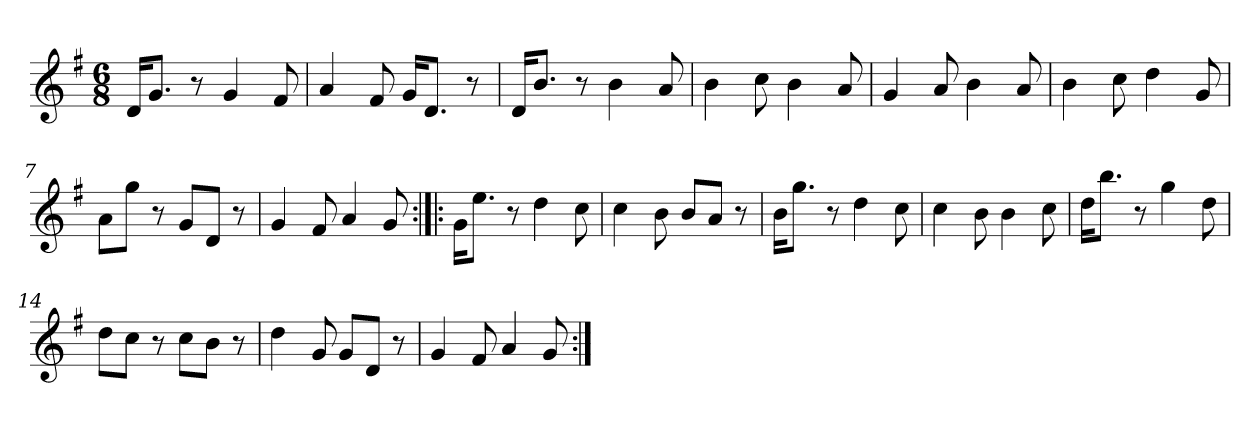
**kern
*part1
*staff1
*clefG2
*k[f#]
*G:
*M6/8
*MM150
=1
16d/KL
8.g/J
8r
4g/
8f#/
=2
4a/
8f#/
16g/KL
8.d/J
8r
=3
16d/KL
8.b/J
8r
4b\
8a/
=4
4b\
8cc\
4b\
8a/
=5
4g/
8a/
4b\
8a/
=6
4b\
8cc\
4dd\
8g/
=7
8a\L
8gg\J
8r
8g/L
8d/J
8r
=8
4g/
8f#/
4a/
8g/
!!LO:LB:g=z
=9:|!|:
16g\KL
8.ee\J
8r
4dd\
8cc\
=10
4cc\
8b\
8b/L
8a/J
8r
=11
16b\KL
8.gg\J
8r
4dd\
8cc\
=12
4cc\
8b\
4b\
8cc\
=13
16dd\KL
8.bb\J
8r
4gg\
8dd\
=14
8dd\L
8cc\J
8r
8cc\L
8b\J
8r
=15
4dd\
8g/
8g/L
8d/J
8r
=16
4g/
8f#/
4a/
8g/
=:|!
*-
